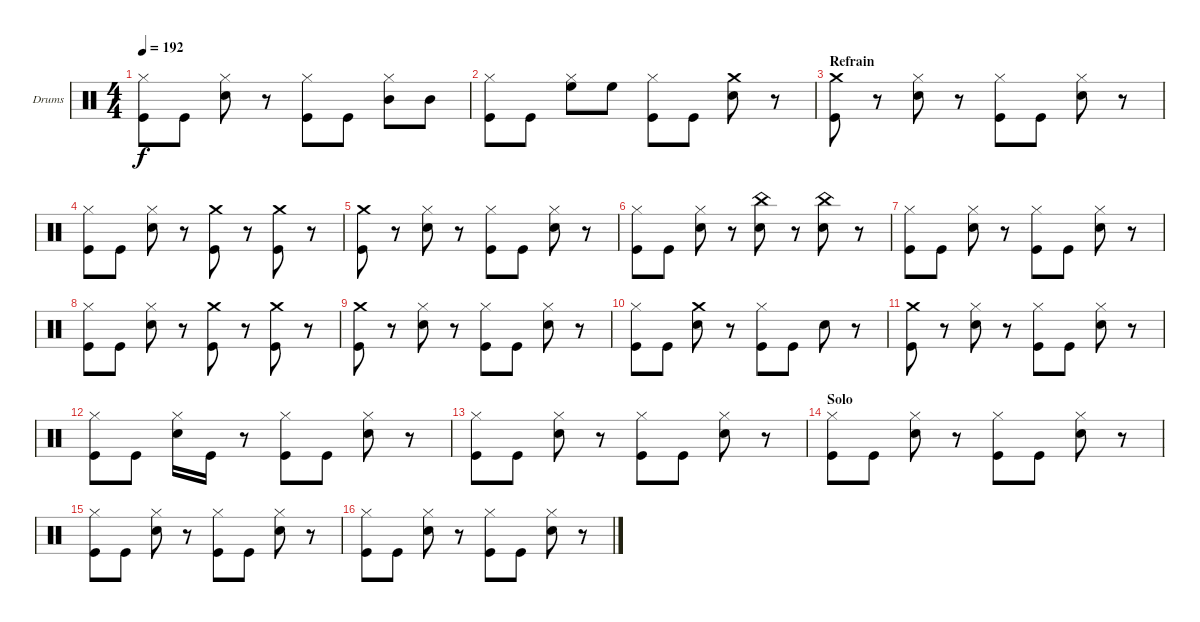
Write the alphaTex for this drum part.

\bracketExtendMode groupsimilarinstruments
\firstSystemTrackNameOrientation horizontal
\otherSystemsTrackNameOrientation horizontal
\track ("Drumkit" "Drums") {instrument percussion}
\staff {score}
\articulation defaults
\ts (4 4)
\tempo 192
\clef neutral
\ks c
("Hi-Hat (closed)" "Kick (hit)").8{dy f} "Kick (hit)".8 ("Snare (hit) 2" "Hi-Hat (closed)").8 r.8 ("Hi-Hat (closed)" "Kick (hit)").8 "Kick (hit)".8 ("Mid Tom (hit)" "Hi-Hat (closed)").8 "Mid Tom (hit)".8 |
("Hi-Hat (closed)" "Kick (hit)").8 "Kick (hit)".8 ("High Floor Tom (hit)" "Hi-Hat (closed)").8 "High Floor Tom (hit)".8 ("Kick (hit)" "Hi-Hat (closed)").8 "Kick (hit)".8 ("Crash medium (hit)" "Snare (hit) 2").8 r.8 |
\section ("" "Refrain")
("Kick (hit)" "Crash medium (hit)").8 r.8 ("Hi-Hat (closed)" "Snare (hit) 2").8 r.8 ("Hi-Hat (closed)" "Kick (hit)").8 "Kick (hit)".8 ("Hi-Hat (closed)" "Snare (hit) 2").8 r.8 |
("Hi-Hat (closed)" "Kick (hit)").8 "Kick (hit)".8 ("Snare (hit) 2" "Hi-Hat (closed)").8 r.8 ("Crash medium (hit)" "Kick (hit)").8 r.8 ("Crash medium (hit)" "Kick (hit)").8 r.8 |
("Kick (hit)" "Crash medium (hit)").8 r.8 ("Hi-Hat (closed)" "Snare (hit) 2").8 r.8 ("Kick (hit)" "Hi-Hat (closed)").8 "Kick (hit)".8 ("Snare (hit) 2" "Hi-Hat (closed)").8 r.8 |
("Kick (hit)" "Hi-Hat (closed)").8 "Kick (hit)".8 ("Snare (hit) 2" "Hi-Hat (closed)").8 r.8 ("China (hit)" "Snare (hit) 2").8 r.8 ("China (hit)" "Snare (hit) 2").8 r.8 |
("Hi-Hat (closed)" "Kick (hit)").8 "Kick (hit)".8 ("Hi-Hat (closed)" "Snare (hit) 2").8 r.8 ("Hi-Hat (closed)" "Kick (hit)").8 "Kick (hit)".8 ("Hi-Hat (closed)" "Snare (hit) 2").8 r.8 |
("Hi-Hat (closed)" "Kick (hit)").8 "Kick (hit)".8 ("Snare (hit) 2" "Hi-Hat (closed)").8 r.8 ("Crash medium (hit)" "Kick (hit)").8 r.8 ("Crash medium (hit)" "Kick (hit)").8 r.8 |
("Kick (hit)" "Crash medium (hit)").8 r.8 ("Hi-Hat (closed)" "Snare (hit) 2").8 r.8 ("Kick (hit)" "Hi-Hat (closed)").8 "Kick (hit)".8 ("Snare (hit) 2" "Hi-Hat (closed)").8 r.8 |
("Hi-Hat (closed)" "Kick (hit)").8 "Kick (hit)".8 ("Crash medium (hit)" "Snare (hit) 2").8 r.8 ("Hi-Hat (closed)" "Kick (hit)").8 "Kick (hit)".8 "Snare (hit) 2".8 r.8 |
("Kick (hit)" "Crash medium (hit)").8 r.8 ("Hi-Hat (closed)" "Snare (hit) 2").8 r.8 ("Kick (hit)" "Hi-Hat (closed)").8 "Kick (hit)".8 ("Snare (hit) 2" "Hi-Hat (closed)").8 r.8 |
("Kick (hit)" "Hi-Hat (closed)").8 "Kick (hit)".8 ("Snare (hit) 2" "Hi-Hat (closed)").16 "Kick (hit)".16 r.8 ("Kick (hit)" "Hi-Hat (closed)").8 "Kick (hit)".8 ("Snare (hit) 2" "Hi-Hat (closed)").8 r.8 |
("Kick (hit)" "Hi-Hat (closed)").8 "Kick (hit)".8 ("Snare (hit) 2" "Hi-Hat (closed)").8 r.8 ("Kick (hit)" "Hi-Hat (closed)").8 "Kick (hit)".8 ("Snare (hit) 2" "Hi-Hat (closed)").8 r.8 |
\section ("" "Solo")
("Kick (hit)" "Hi-Hat (closed)").8 "Kick (hit)".8 ("Snare (hit) 2" "Hi-Hat (closed)").8 r.8 ("Kick (hit)" "Hi-Hat (closed)").8 "Kick (hit)".8 ("Snare (hit) 2" "Hi-Hat (closed)").8 r.8 |
("Kick (hit)" "Hi-Hat (closed)").8 "Kick (hit)".8 ("Snare (hit) 2" "Hi-Hat (closed)").8 r.8 ("Kick (hit)" "Hi-Hat (closed)").8 "Kick (hit)".8 ("Snare (hit) 2" "Hi-Hat (closed)").8 r.8 |
("Kick (hit)" "Hi-Hat (closed)").8 "Kick (hit)".8 ("Snare (hit) 2" "Hi-Hat (closed)").8 r.8 ("Kick (hit)" "Hi-Hat (closed)").8 "Kick (hit)".8 ("Snare (hit) 2" "Hi-Hat (closed)").8 r.8
